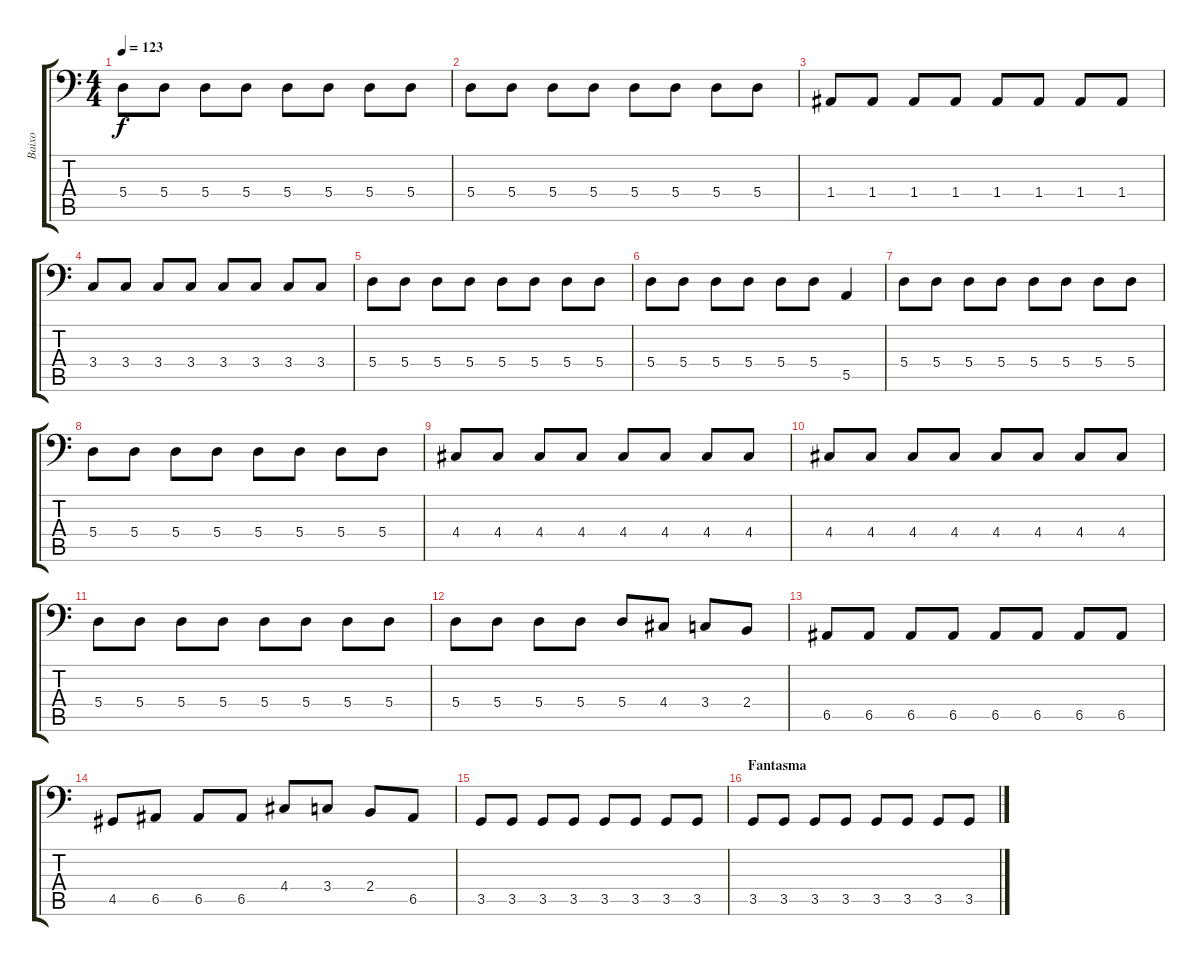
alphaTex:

\track ("Baixo" "Baixo") {instrument electricbassfinger}
\staff {score tabs}
\tuning (C3 G2 D2 A1 E1 B0) {hide}
\ts (4 4)
\tempo 123
\clef f4
\ks c
5.4.8{dy f} 5.4.8 5.4.8 5.4.8 5.4.8 5.4.8 5.4.8 5.4.8 |
5.4.8 5.4.8 5.4.8 5.4.8 5.4.8 5.4.8 5.4.8 5.4.8 |
1.4.8 1.4.8 1.4.8 1.4.8 1.4.8 1.4.8 1.4.8 1.4.8 |
3.4.8 3.4.8 3.4.8 3.4.8 3.4.8 3.4.8 3.4.8 3.4.8 |
5.4.8 5.4.8 5.4.8 5.4.8 5.4.8 5.4.8 5.4.8 5.4.8 |
5.4.8 5.4.8 5.4.8 5.4.8 5.4.8 5.4.8 5.5.4 |
5.4.8 5.4.8 5.4.8 5.4.8 5.4.8 5.4.8 5.4.8 5.4.8 |
5.4.8 5.4.8 5.4.8 5.4.8 5.4.8 5.4.8 5.4.8 5.4.8 |
4.4.8 4.4.8 4.4.8 4.4.8 4.4.8 4.4.8 4.4.8 4.4.8 |
4.4.8 4.4.8 4.4.8 4.4.8 4.4.8 4.4.8 4.4.8 4.4.8 |
5.4.8 5.4.8 5.4.8 5.4.8 5.4.8 5.4.8 5.4.8 5.4.8 |
5.4.8 5.4.8 5.4.8 5.4.8 5.4.8 4.4.8 3.4.8 2.4.8 |
6.5.8 6.5.8 6.5.8 6.5.8 6.5.8 6.5.8 6.5.8 6.5.8 |
4.5.8 6.5.8 6.5.8 6.5.8 4.4.8 3.4.8 2.4.8 6.5.8 |
3.5.8 3.5.8 3.5.8 3.5.8 3.5.8 3.5.8 3.5.8 3.5.8 |
\section ("" "Fantasma")
3.5.8 3.5.8 3.5.8 3.5.8 3.5.8 3.5.8 3.5.8 3.5.8
